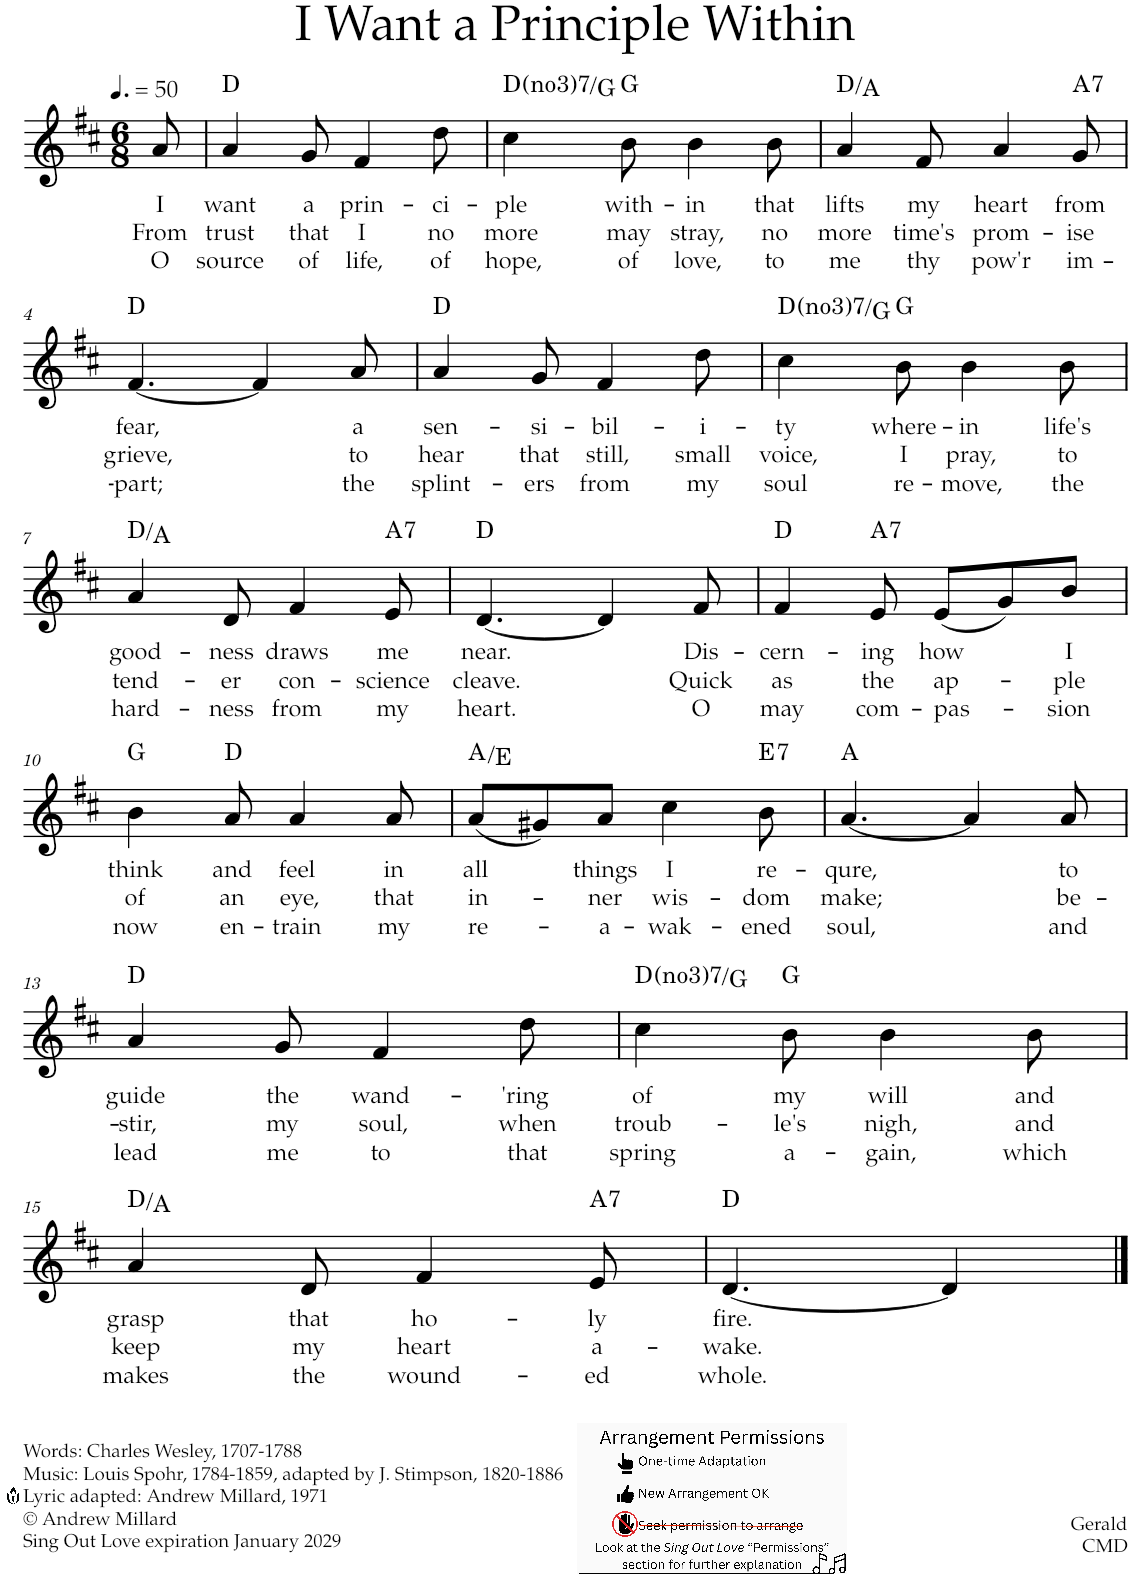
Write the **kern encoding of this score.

**kern	**text	**text	**text	**harte
*part1	*part1	*part1	*part1	*part1
*staff1	*staff1	*staff1	*staff1	*
*I"Piano	*	*	*	*
*I'Pno	*	*	*	*
*clefG2	*	*	*	*
*k[f#c#]	*	*	*	*
*D:	*	*	*	*
*M6/8	*	*	*	*
*MM75	*	*	*	*
=	=	=	=	=
!	!LO:LY:b	!LO:LY:b	!LO:LY:b	!
8a/	I	From	O	.
=1	=1	=1	=1	=1
!	!LO:LY:b	!LO:LY:b	!LO:LY:b	!
4a/	want	trust	source	D:maj
!	!LO:LY:b	!LO:LY:b	!LO:LY:b	!
8g/	a	that	of	.
!	!LO:LY:b	!LO:LY:b	!LO:LY:b	!
4f#/	prin-	I	life,	.
!	!LO:LY:b	!LO:LY:b	!LO:LY:b	!
8dd\	-ci-	no	of	.
=2	=2	=2	=2	=2
!	!LO:LY:b	!LO:LY:b	!LO:LY:b	!
4cc#\	-ple	more	hope,	D:maj(*3,7)/4
!	!LO:LY:b	!LO:LY:b	!LO:LY:b	!
8b\	with-	may	of	G:maj
!	!LO:LY:b	!LO:LY:b	!LO:LY:b	!
4b\	-in	stray,	love,	.
!	!LO:LY:b	!LO:LY:b	!LO:LY:b	!
8b\	that	no	to	.
=3	=3	=3	=3	=3
!	!LO:LY:b	!LO:LY:b	!LO:LY:b	!
4a/	lifts	more	me	D:maj/5
!	!LO:LY:b	!LO:LY:b	!LO:LY:b	!
8f#/	my	time's	thy	.
!	!LO:LY:b	!LO:LY:b	!LO:LY:b	!
4a/	heart	prom-	pow'r	.
!	!LO:LY:b	!LO:LY:b	!LO:LY:b	!LO:H:kt=7
8g/	from	-ise	im-	A:7
!!LO:LB:g=z
=4	=4	=4	=4	=4
!	!LO:LY:b	!LO:LY:b	!LO:LY:b	!
[4.f#/	fear,	grieve,	-part;	D:maj
4f#/]	.	.	.	.
!	!LO:LY:b	!LO:LY:b	!LO:LY:b	!
8a/	a	to	the	.
=5	=5	=5	=5	=5
!	!LO:LY:b	!LO:LY:b	!LO:LY:b	!
4a/	sen-	hear	splint-	D:maj
!	!LO:LY:b	!LO:LY:b	!LO:LY:b	!
8g/	-si-	that	-ers	.
!	!LO:LY:b	!LO:LY:b	!LO:LY:b	!
4f#/	-bil-	still,	from	.
!	!LO:LY:b	!LO:LY:b	!LO:LY:b	!
8dd\	-i-	small	my	.
=6	=6	=6	=6	=6
!	!LO:LY:b	!LO:LY:b	!LO:LY:b	!
4cc#\	-ty	voice,	soul	D:maj(*3,7)/4
!	!LO:LY:b	!LO:LY:b	!LO:LY:b	!
8b\	where-	I	re-	G:maj
!	!LO:LY:b	!LO:LY:b	!LO:LY:b	!
4b\	-in	pray,	-move,	.
!	!LO:LY:b	!LO:LY:b	!LO:LY:b	!
8b\	life's	to	the	.
!!LO:LB:g=z
=7	=7	=7	=7	=7
!	!LO:LY:b	!LO:LY:b	!LO:LY:b	!
4a/	good-	tend-	hard-	D:maj/5
!	!LO:LY:b	!LO:LY:b	!LO:LY:b	!
8d/	-ness	-er	-ness	.
!	!LO:LY:b	!LO:LY:b	!LO:LY:b	!
4f#/	draws	con-	from	.
!	!LO:LY:b	!LO:LY:b	!LO:LY:b	!LO:H:kt=7
8e/	me	-science	my	A:7
=8	=8	=8	=8	=8
!	!LO:LY:b	!LO:LY:b	!LO:LY:b	!
[4.d/	near.	cleave.	heart.	D:maj
4d/]	.	.	.	.
!	!LO:LY:b	!LO:LY:b	!LO:LY:b	!
8f#/	Dis-	Quick	O	.
=9	=9	=9	=9	=9
!	!LO:LY:b	!LO:LY:b	!LO:LY:b	!
4f#/	-cern-	as	may	D:maj
!	!LO:LY:b	!LO:LY:b	!LO:LY:b	!LO:H:kt=7
8e/	-ing	the	com-	A:7
!	!LO:LY:b	!LO:LY:b	!LO:LY:b	!
(8e/L	how	ap-	-pas-	.
8g/)	.	.	.	.
!	!LO:LY:b	!LO:LY:b	!LO:LY:b	!
8b/J	I	-ple	-sion	.
!!LO:LB:g=z
=10	=10	=10	=10	=10
!	!LO:LY:b	!LO:LY:b	!LO:LY:b	!
4b\	think	of	now	G:maj
!	!LO:LY:b	!LO:LY:b	!LO:LY:b	!
8a/	and	an	en-	D:maj
!	!LO:LY:b	!LO:LY:b	!LO:LY:b	!
4a/	feel	eye,	-train	.
!	!LO:LY:b	!LO:LY:b	!LO:LY:b	!
8a/	in	that	my	.
=11	=11	=11	=11	=11
!	!LO:LY:b	!LO:LY:b	!LO:LY:b	!
(8a/L	all	in-	re-	A:maj/5
8g#X/)	.	.	.	.
!	!LO:LY:b	!LO:LY:b	!LO:LY:b	!
8a/J	things	-ner	-a-	.
!	!LO:LY:b	!LO:LY:b	!LO:LY:b	!
4cc#\	I	wis-	-wak-	.
!	!LO:LY:b	!LO:LY:b	!LO:LY:b	!LO:H:kt=7
8b\	re-	-dom	-ened	E:7
=12	=12	=12	=12	=12
!	!LO:LY:b	!LO:LY:b	!LO:LY:b	!
[4.a/	-qure,	make;	soul,	A:maj
4a/]	.	.	.	.
!	!LO:LY:b	!LO:LY:b	!LO:LY:b	!
8a/	to	be-	and	.
!!LO:LB:g=z
=13	=13	=13	=13	=13
!	!LO:LY:b	!LO:LY:b	!LO:LY:b	!
4a/	guide	-stir,	lead	D:maj
!	!LO:LY:b	!LO:LY:b	!LO:LY:b	!
8g/	the	my	me	.
!	!LO:LY:b	!LO:LY:b	!LO:LY:b	!
4f#/	wand-	soul,	to	.
!	!LO:LY:b	!LO:LY:b	!LO:LY:b	!
8dd\	-'ring	when	that	.
=14	=14	=14	=14	=14
!	!LO:LY:b	!LO:LY:b	!LO:LY:b	!
4cc#\	of	troub-	spring	D:maj(*3,7)/4
!	!LO:LY:b	!LO:LY:b	!LO:LY:b	!
8b\	my	-le's	a-	G:maj
!	!LO:LY:b	!LO:LY:b	!LO:LY:b	!
4b\	will	nigh,	-gain,	.
!	!LO:LY:b	!LO:LY:b	!LO:LY:b	!
8b\	and	and	which	.
!!LO:LB:g=z
=15	=15	=15	=15	=15
!	!LO:LY:b	!LO:LY:b	!LO:LY:b	!
4a/	grasp	keep	makes	D:maj/5
!	!LO:LY:b	!LO:LY:b	!LO:LY:b	!
8d/	that	my	the	.
!	!LO:LY:b	!LO:LY:b	!LO:LY:b	!
4f#/	ho-	heart	wound-	.
!	!LO:LY:b	!LO:LY:b	!LO:LY:b	!LO:H:kt=7
8e/	-ly	a-	-ed	A:7
=16	=16	=16	=16	=16
!	!LO:LY:b	!LO:LY:b	!LO:LY:b	!
[4.d/	fire.	-wake.	whole.	D:maj
4d/]	.	.	.	.
==	==	==	==	==
*-	*-	*-	*-	*-
